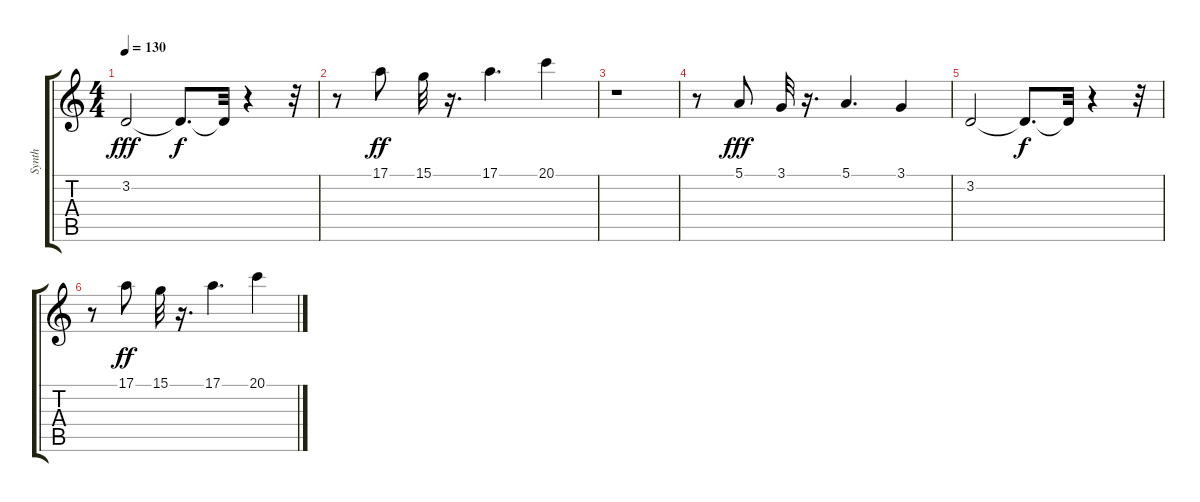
\track ("Synth" "Synth") {instrument lead7fifths}
\staff {score tabs}
\tuning (E4 B3 G3 D3 A2 E2) {hide}
\ts (4 4)
\tempo 130
\clef g2
\ks c
3.2.2{dy fff} 3.2{t}.8{d dy f} 3.2{t}.32 r.4 r.32 |
r.8 17.1.8{dy ff} 15.1.32 r.16{d} 17.1.4{d} 20.1.4 |
r.1 |
r.8 5.1.8{dy fff} 3.1.32 r.16{d} 5.1.4{d} 3.1.4 |
3.2.2 3.2{t}.8{d dy f} 3.2{t}.32 r.4 r.32 |
r.8 17.1.8{dy ff} 15.1.32 r.16{d} 17.1.4{d} 20.1.4
